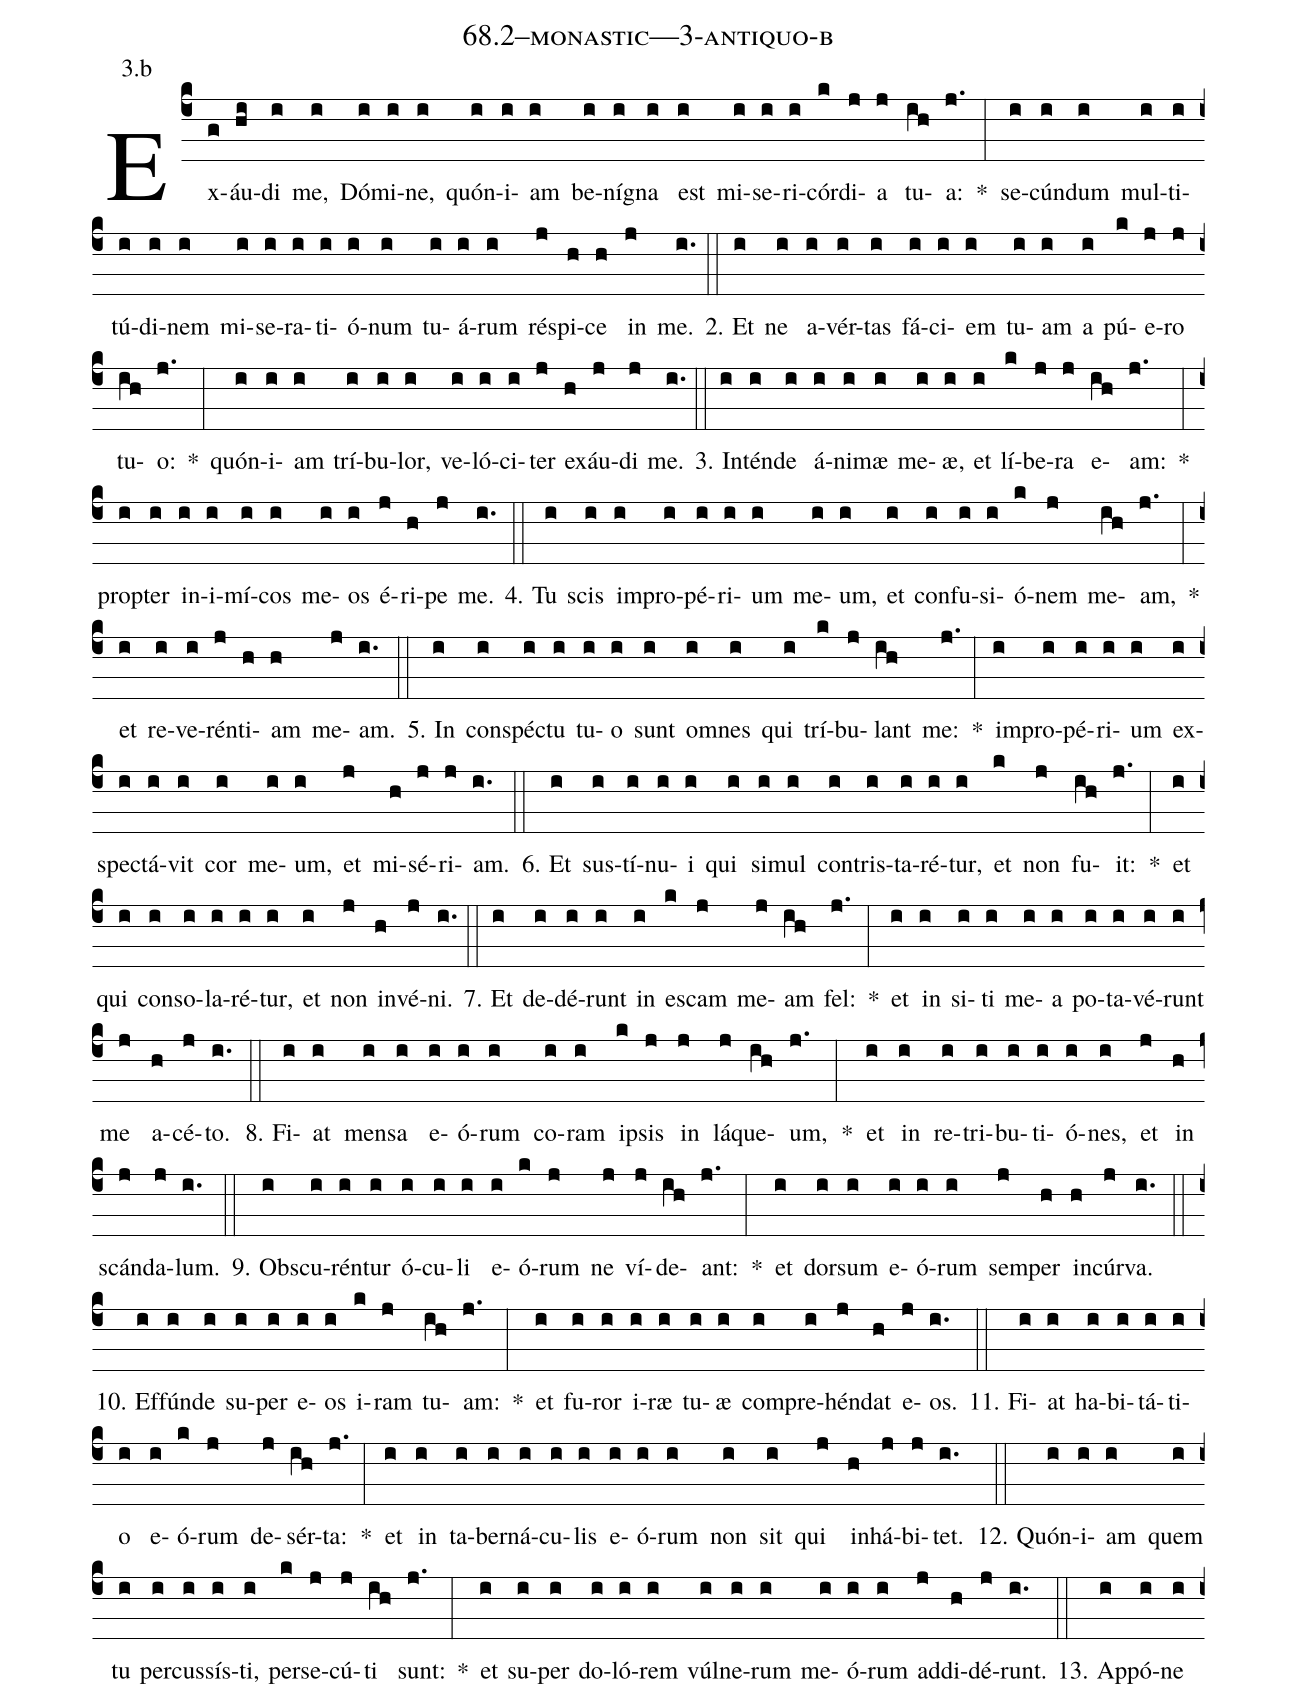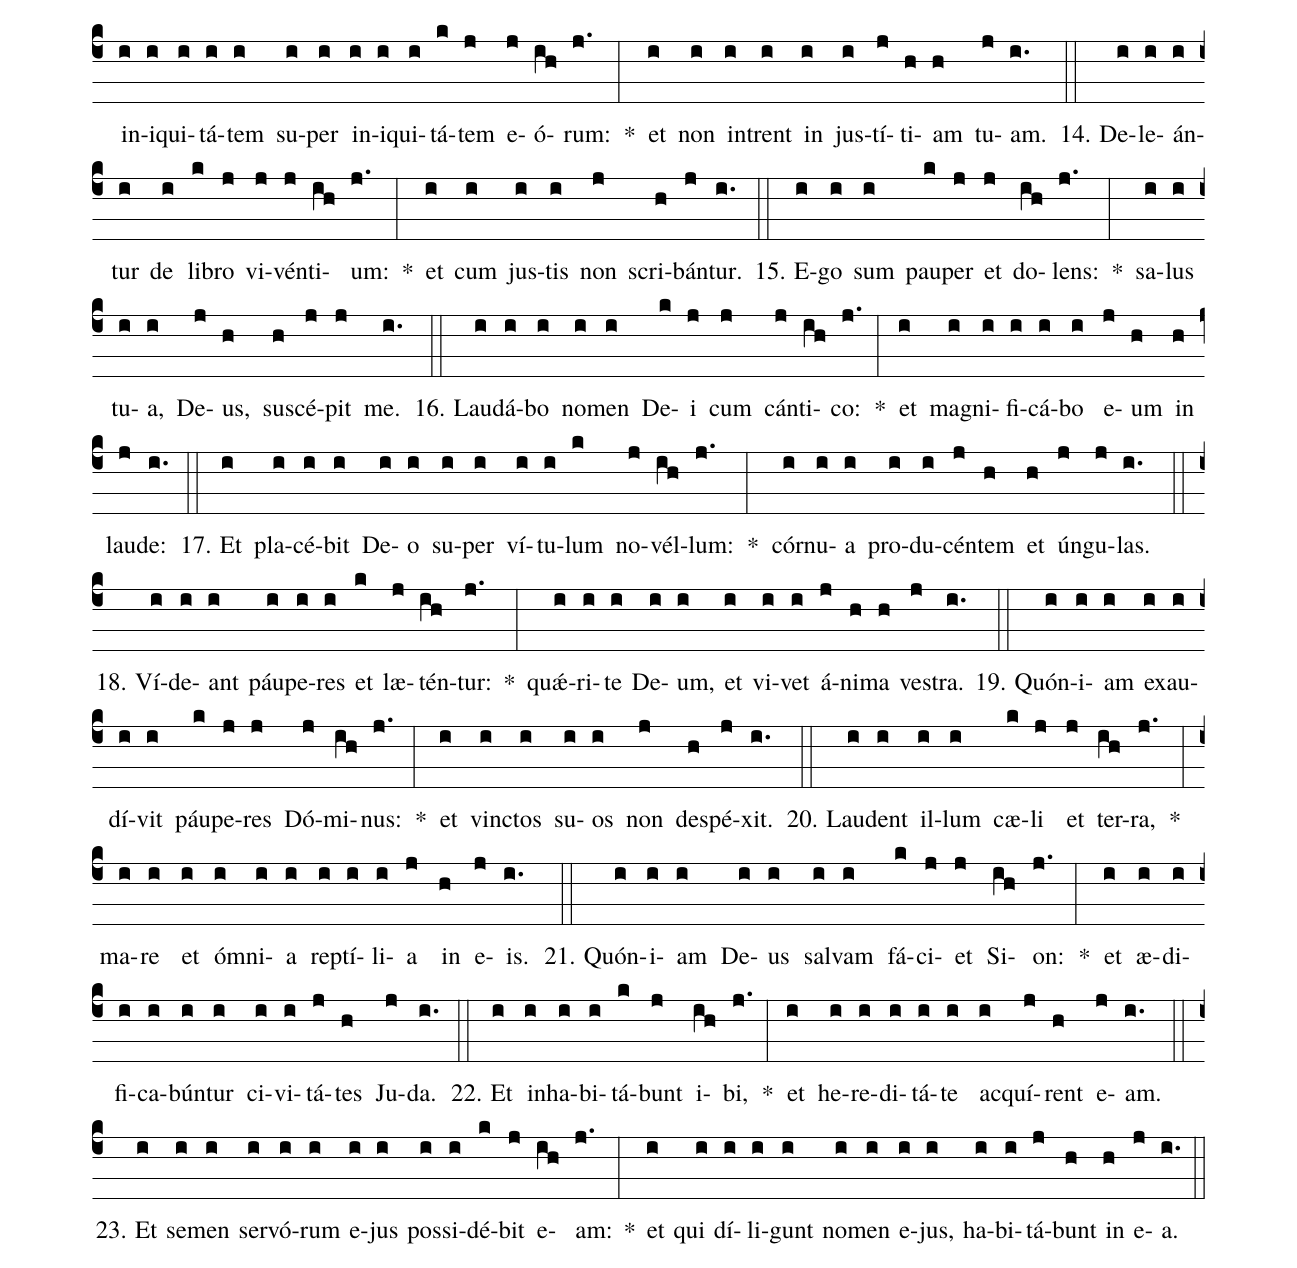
name: 68.2--monastic---3-antiquo-b;
annotation: 3.b;
%%
(c4)Ex(g)áu(hi)di(i) me,(i) Dó(i)mi(i)ne,(i) quón(i)i(i)am(i) be(i)ní(i)gna(i) est(i) mi(i)se(i)ri(i)cór(k)di(j)a(j) tu(ih)a:(j.) *(:) se(i)cún(i)dum(i) mul(i)ti(i)tú(i)di(i)nem(i) mi(i)se(i)ra(i)ti(i)ó(i)num(i) tu(i)á(i)rum(i) ré(j)spi(h)ce(h) in(j) me.(i.) (::)
2. Et(i) ne(i) a(i)vér(i)tas(i) fá(i)ci(i)em(i) tu(i)am(i) a(i) pú(k)e(j)ro(j) tu(ih)o:(j.) *(:) quón(i)i(i)am(i) trí(i)bu(i)lor,(i) ve(i)ló(i)ci(i)ter(j) ex(h)áu(j)di(j) me.(i.) (::)
3. In(i)tén(i)de(i) á(i)ni(i)mæ(i) me(i)æ,(i) et(i) lí(k)be(j)ra(j) e(ih)am:(j.) *(:) prop(i)ter(i) in(i)i(i)mí(i)cos(i) me(i)os(i) é(j)ri(h)pe(j) me.(i.) (::)
4. Tu(i) scis(i) im(i)pro(i)pé(i)ri(i)um(i) me(i)um,(i) et(i) con(i)fu(i)si(i)ó(k)nem(j) me(ih)am,(j.) *(:) et(i) re(i)ve(i)rén(j)ti(h)am(h) me(j)am.(i.) (::)
5. In(i) con(i)spéc(i)tu(i) tu(i)o(i) sunt(i) om(i)nes(i) qui(i) trí(k)bu(j)lant(ih) me:(j.) *(:) im(i)pro(i)pé(i)ri(i)um(i) ex(i)spec(i)tá(i)vit(i) cor(i) me(i)um,(i) et(j) mi(h)sé(j)ri(j)am.(i.) (::)
6. Et(i) sus(i)tí(i)nu(i)i(i) qui(i) si(i)mul(i) con(i)tris(i)ta(i)ré(i)tur,(i) et(k) non(j) fu(ih)it:(j.) *(:) et(i) qui(i) con(i)so(i)la(i)ré(i)tur,(i) et(i) non(j) in(h)vé(j)ni.(i.) (::)
7. Et(i) de(i)dé(i)runt(i) in(i) es(k)cam(j) me(j)am(ih) fel:(j.) *(:) et(i) in(i) si(i)ti(i) me(i)a(i) po(i)ta(i)vé(i)runt(i) me(j) a(h)cé(j)to.(i.) (::)
8. Fi(i)at(i) men(i)sa(i) e(i)ó(i)rum(i) co(i)ram(i) ip(k)sis(j) in(j) lá(j)que(ih)um,(j.) *(:) et(i) in(i) re(i)tri(i)bu(i)ti(i)ó(i)nes,(i) et(j) in(h) scán(j)da(j)lum.(i.) (::)
9. Obs(i)cu(i)rén(i)tur(i) ó(i)cu(i)li(i) e(i)ó(k)rum(j) ne(j) ví(j)de(ih)ant:(j.) *(:) et(i) dor(i)sum(i) e(i)ó(i)rum(i) sem(j)per(h) in(h)cúr(j)va.(i.) (::)
10. Ef(i)fún(i)de(i) su(i)per(i) e(i)os(i) i(k)ram(j) tu(ih)am:(j.) *(:) et(i) fu(i)ror(i) i(i)ræ(i) tu(i)æ(i) com(i)pre(i)hén(j)dat(h) e(j)os.(i.) (::)
11. Fi(i)at(i) ha(i)bi(i)tá(i)ti(i)o(i) e(i)ó(k)rum(j) de(j)sér(ih)ta:(j.) *(:) et(i) in(i) ta(i)ber(i)ná(i)cu(i)lis(i) e(i)ó(i)rum(i) non(i) sit(i) qui(j) in(h)há(j)bi(j)tet.(i.) (::)
12. Quón(i)i(i)am(i) quem(i) tu(i) per(i)cus(i)sís(i)ti,(i) per(k)se(j)cú(j)ti(ih) sunt:(j.) *(:) et(i) su(i)per(i) do(i)ló(i)rem(i) vúl(i)ne(i)rum(i) me(i)ó(i)rum(i) ad(j)di(h)dé(j)runt.(i.) (::)
13. Ap(i)pó(i)ne(i) in(i)i(i)qui(i)tá(i)tem(i) su(i)per(i) in(i)i(i)qui(i)tá(k)tem(j) e(j)ó(ih)rum:(j.) *(:) et(i) non(i) in(i)trent(i) in(i) jus(i)tí(j)ti(h)am(h) tu(j)am.(i.) (::)
14. De(i)le(i)án(i)tur(i) de(i) li(k)bro(j) vi(j)vén(j)ti(ih)um:(j.) *(:) et(i) cum(i) jus(i)tis(i) non(j) scri(h)bán(j)tur.(i.) (::)
15. E(i)go(i) sum(i) pau(k)per(j) et(j) do(ih)lens:(j.) *(:) sa(i)lus(i) tu(i)a,(i) De(j)us,(h) su(h)scé(j)pit(j) me.(i.) (::)
16. Lau(i)dá(i)bo(i) no(i)men(i) De(k)i(j) cum(j) cán(j)ti(ih)co:(j.) *(:) et(i) ma(i)gni(i)fi(i)cá(i)bo(i) e(j)um(h) in(h) lau(j)de:(i.) (::)
17. Et(i) pla(i)cé(i)bit(i) De(i)o(i) su(i)per(i) ví(i)tu(i)lum(k) no(j)vél(ih)lum:(j.) *(:) cór(i)nu(i)a(i) pro(i)du(i)cén(j)tem(h) et(h) ún(j)gu(j)las.(i.) (::)
18. Ví(i)de(i)ant(i) páu(i)pe(i)res(i) et(k) læ(j)tén(ih)tur:(j.) *(:) quǽ(i)ri(i)te(i) De(i)um,(i) et(i) vi(i)vet(i) á(j)ni(h)ma(h) ves(j)tra.(i.) (::)
19. Quón(i)i(i)am(i) ex(i)au(i)dí(i)vit(i) páu(k)pe(j)res(j) Dó(j)mi(ih)nus:(j.) *(:) et(i) vinc(i)tos(i) su(i)os(i) non(j) de(h)spé(j)xit.(i.) (::)
20. Lau(i)dent(i) il(i)lum(i) cæ(k)li(j) et(j) ter(ih)ra,(j.) *(:) ma(i)re(i) et(i) óm(i)ni(i)a(i) rep(i)tí(i)li(i)a(j) in(h) e(j)is.(i.) (::)
21. Quón(i)i(i)am(i) De(i)us(i) sal(i)vam(i) fá(k)ci(j)et(j) Si(ih)on:(j.) *(:) et(i) æ(i)di(i)fi(i)ca(i)bún(i)tur(i) ci(i)vi(i)tá(j)tes(h) Ju(j)da.(i.) (::)
22. Et(i) in(i)ha(i)bi(i)tá(k)bunt(j) i(ih)bi,(j.) *(:) et(i) he(i)re(i)di(i)tá(i)te(i) ac(i)quí(j)rent(h) e(j)am.(i.) (::)
23. Et(i) se(i)men(i) ser(i)vó(i)rum(i) e(i)jus(i) pos(i)si(i)dé(k)bit(j) e(ih)am:(j.) *(:) et(i) qui(i) dí(i)li(i)gunt(i) no(i)men(i) e(i)jus,(i) ha(i)bi(i)tá(j)bunt(h) in(h) e(j)a.(i.) (::)
